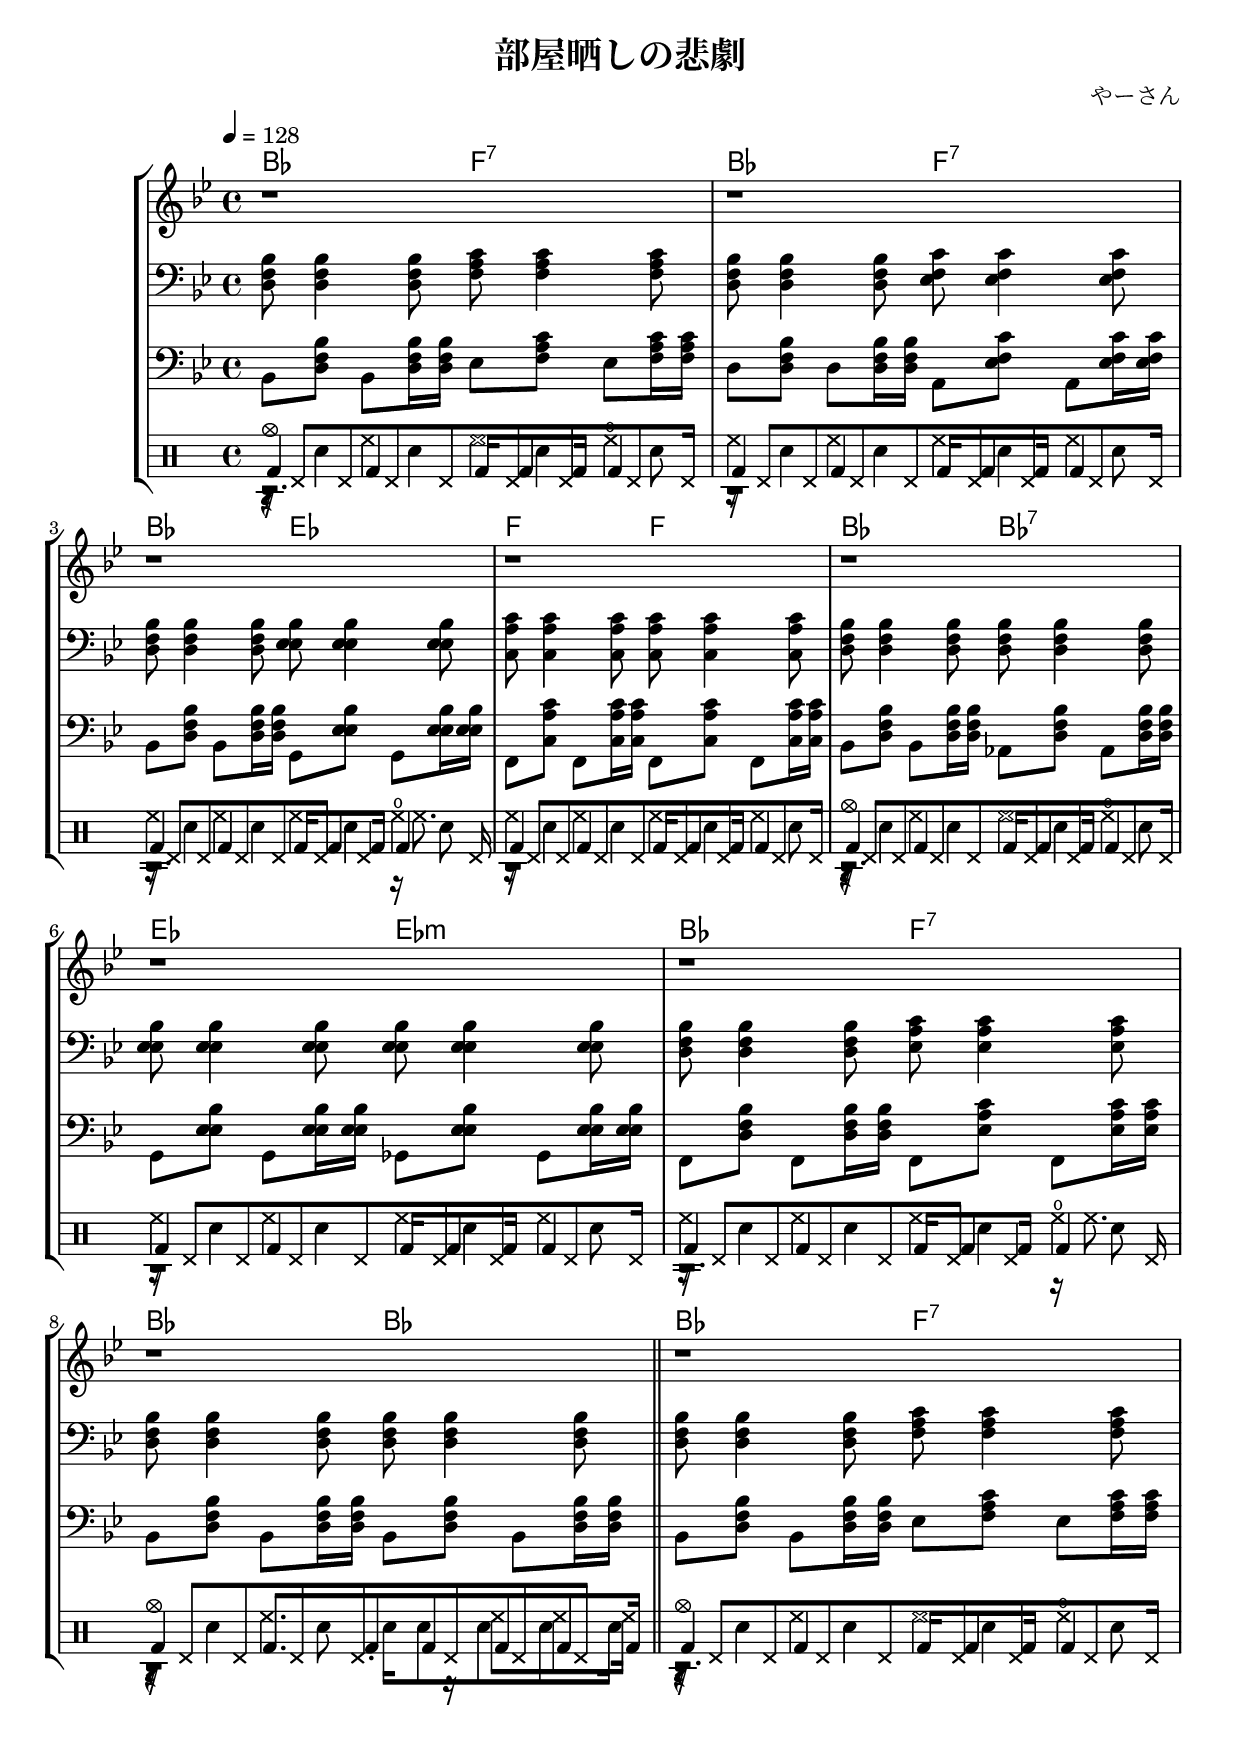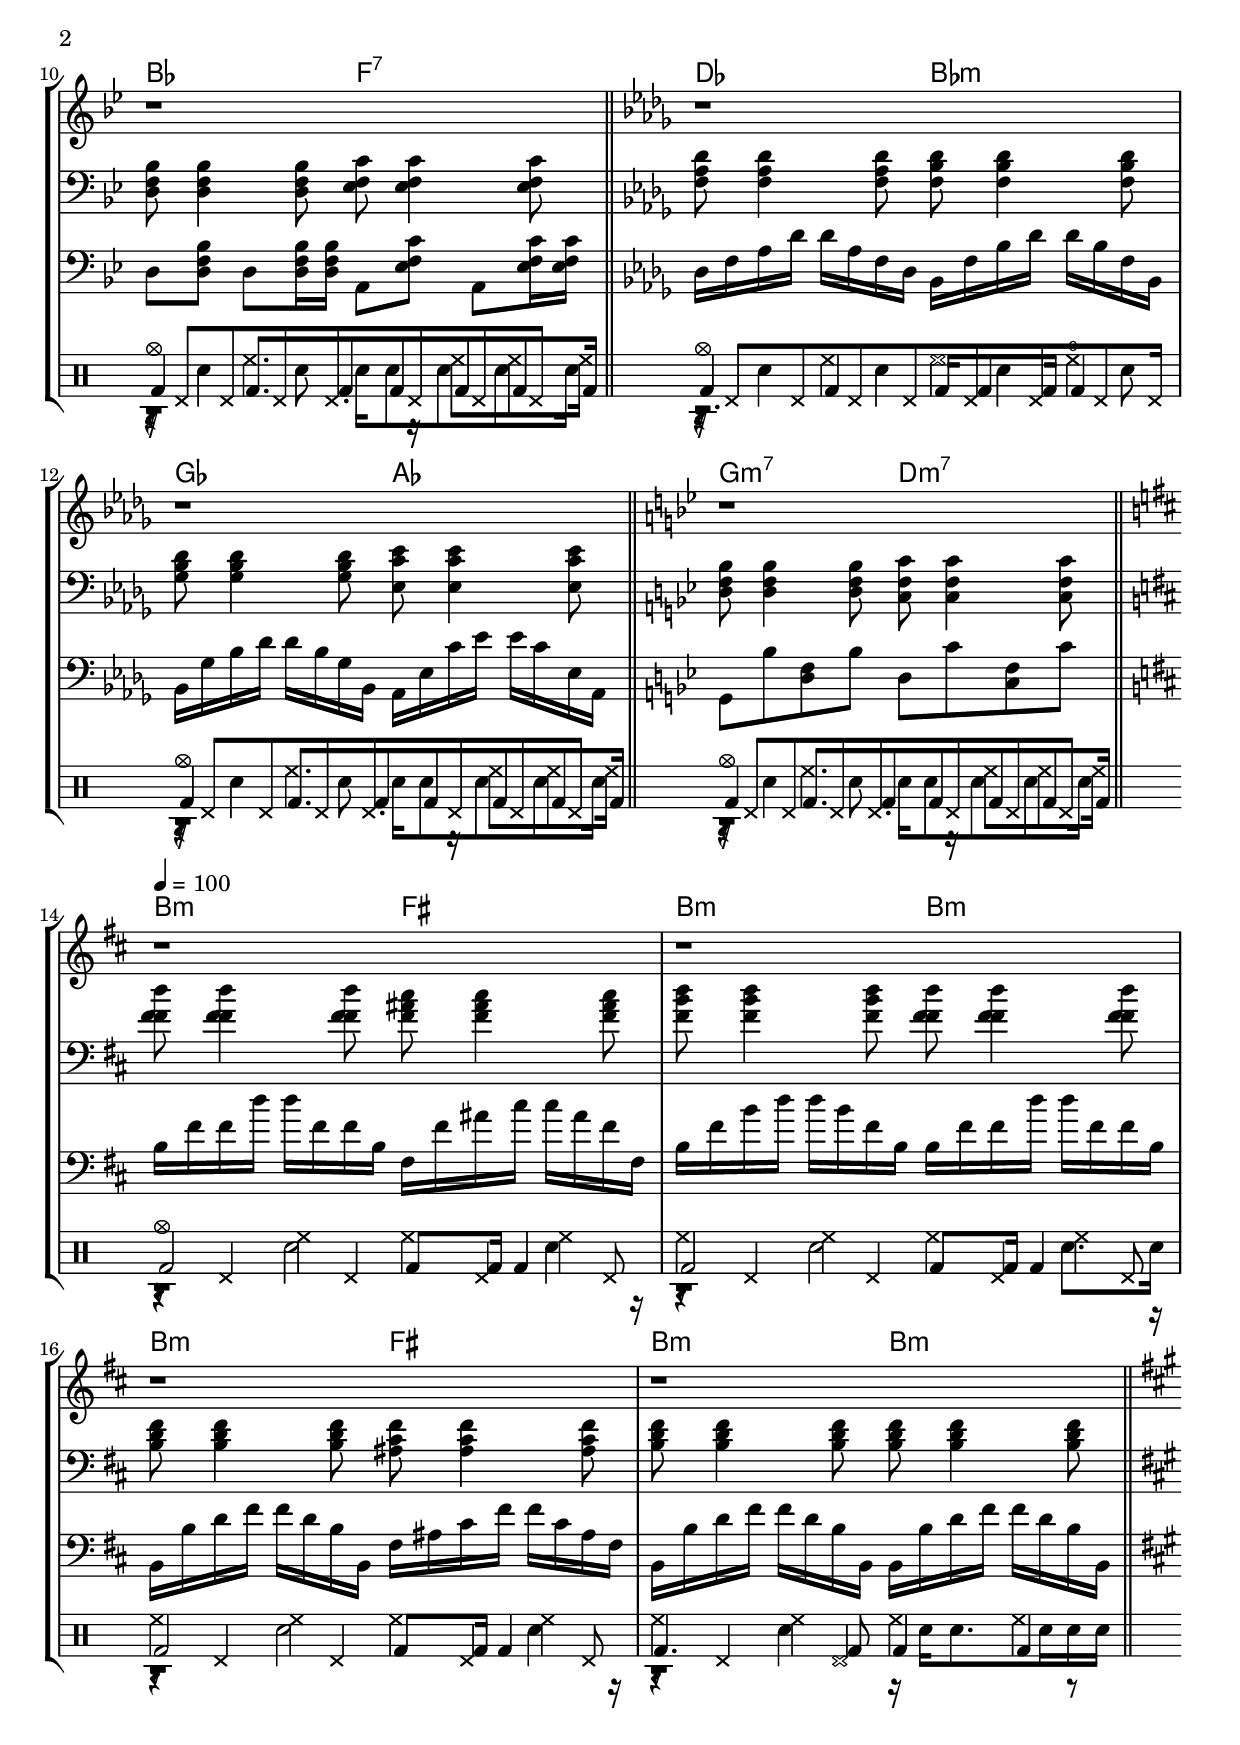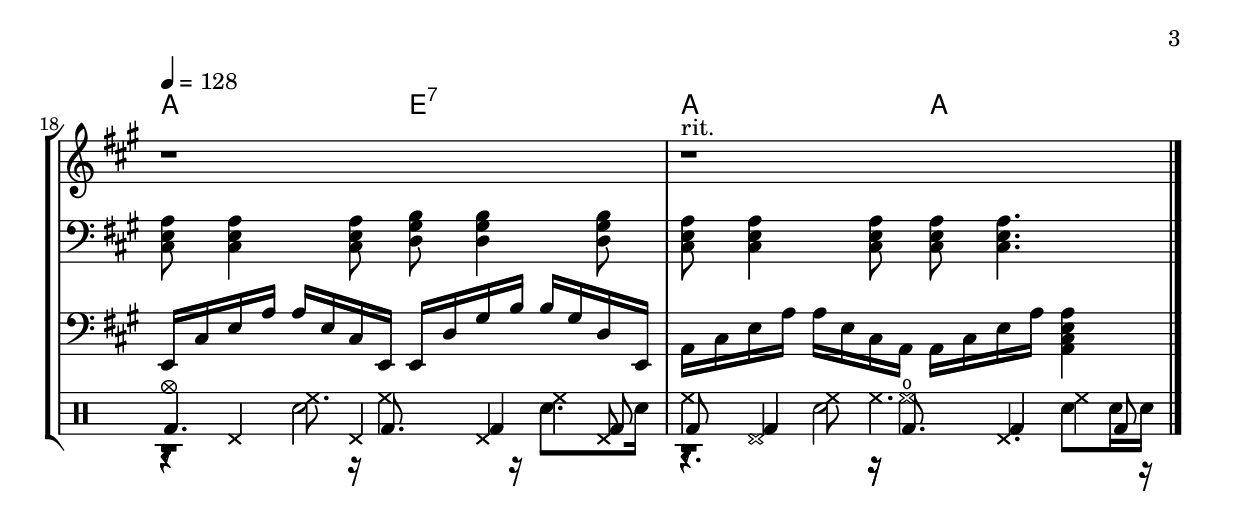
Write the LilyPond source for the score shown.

\version "2.12.1"

\header {
	title = \markup {部屋晒しの悲劇}
	composer = \markup \center-column {やーさん}
}

harmony = \chordmode {
	bes2 f:7 bes f:7 bes es f f bes bes:7 es es:m bes f:7 bes bes 

	bes f:7 bes f:7 

	des bes:m ges as 

	g:min7 d:min7 

	b:m fis b:m b:m b:m fis b:m b:m 

	a e:7 a a 
}

melody = {
	\key bes \major
	\tempo 4 = 128
	r1 | r1 | r1 | r1 | r1 | r1 | r1 | r1   
	r1 | r1   
	\key des \major
	r1 | r1   
	\key bes \major
	r1   
	\key d \major
	\tempo 4 = 100
	r1 | r1 | r1 | r1   
	\key a \major
	\tempo 4 = 128
	r1 | r1^"rit." \bar "|."
}

words = \lyricmode {
	
	
	
	
	
	
}

tempochange = {
	\tempo 4 = 128
	r1 | r1 | r1 | r1 | r1 | r1 | r1 | r1 \bar "||"
	\tempo 4 = 128
	r1 | r1 \bar "||"
	\tempo 4 = 128
	r1 | r1 \bar "||"
	\tempo 4 = 128
	r1 \bar "||"
	\tempo 4 = 100
	r1 | r1 | r1 | r1 \bar "||"
	\tempo 4 = 128
	r1 | \tempo 4 = 96 r2 \tempo 4 = 85 r2 \bar "|."
}

mainacc = {
	\clef bass
	\set Staff.midiInstrument = #"Electric Guitar (clean)"
	\key bes \major
	\tempo 4 = 128
	<d f bes>8 <d f bes>4 <d f bes>8
	<f a c'>8 <f a c'>4 <f a c'>8
	<d f bes>8 <d f bes>4 <d f bes>8
	<es f c'>8 <es f c'>4 <es f c'>8
	<d f bes>8 <d f bes>4 <d f bes>8
	<es es bes>8 <es es bes>4 <es es bes>8
	<c a c'>8 <c a c'>4 <c a c'>8
	<c a c'>8 <c a c'>4 <c a c'>8
	<d f bes>8 <d f bes>4 <d f bes>8
	<d f bes>8 <d f bes>4 <d f bes>8
	<es es bes>8 <es es bes>4 <es es bes>8
	<es es bes>8 <es es bes>4 <es es bes>8
	<d f bes>8 <d f bes>4 <d f bes>8
	<es a c'>8 <es a c'>4 <es a c'>8
	<d f bes>8 <d f bes>4 <d f bes>8
	<d f bes>8 <d f bes>4 <d f bes>8
	\bar "||"

	\set Staff.midiInstrument = #"Overdriven Guitar"
	<d f bes>8 <d f bes>4 <d f bes>8
	<f a c'>8 <f a c'>4 <f a c'>8
	<d f bes>8 <d f bes>4 <d f bes>8
	<es f c'>8 <es f c'>4 <es f c'>8
	\bar "||"

	\set Staff.midiInstrument = #"Electric Guitar (muted)"
	\key des \major
	<f as des'>8 <f as des'>4 <f as des'>8
	<f bes des'>8 <f bes des'>4 <f bes des'>8
	<ges bes des'>8 <ges bes des'>4 <ges bes des'>8
	<es c' es'>8 <es c' es'>4 <es c' es'>8
	\bar "||"

	\set Staff.midiInstrument = #"Overdriven Guitar"
	\key bes \major
	<d f bes>8 <d f bes>4 <d f bes>8
	<c f c'>8 <c f c'>4 <c f c'>8
	\bar "||"

	\set Staff.midiInstrument = #"Harmonica"
	\key d \major
	\tempo 4 = 100
	<fis' fis' d''>8 <fis' fis' d''>4 <fis' fis' d''>8
	<fis' ais' cis''>8 <fis' ais' cis''>4 <fis' ais' cis''>8
	<fis' b' d''>8 <fis' b' d''>4 <fis' b' d''>8
	<fis' fis' d''>8 <fis' fis' d''>4 <fis' fis' d''>8
	<b d' fis'>8 <b d' fis'>4 <b d' fis'>8
	<ais cis' fis'>8 <ais cis' fis'>4 <ais cis' fis'>8
	<b d' fis'>8 <b d' fis'>4 <b d' fis'>8
	<b d' fis'>8 <b d' fis'>4 <b d' fis'>8
	\bar "||"

	\set Staff.midiInstrument = #"Acoustic Guitar (nylon)"
	\key a \major
	\tempo 4 = 128
	<cis e a>8 <cis e a>4 <cis e a>8
	<d gis b>8 <d gis b>4 <d gis b>8
	<cis e a>8 <cis e a>4 <cis e a>8
	<cis e a>8 <cis e a>4.
	\bar "|."
}

subacc = {
	\clef bass
	\set Staff.midiInstrument = #"Slap Bass 1"
	\key bes \major
	\tempo 4 = 128
	bes,8 <d f bes> bes, <d f bes>16 <d f bes>
	es8 <f a c'> es <f a c'>16 <f a c'>
	d8 <d f bes> d <d f bes>16 <d f bes>
	a,8 <es f c'> a, <es f c'>16 <es f c'>
	bes,8 <d f bes> bes, <d f bes>16 <d f bes>
	g,8 <es es bes> g, <es es bes>16 <es es bes>
	f,8 <c a c'> f, <c a c'>16 <c a c'>
	f,8 <c a c'> f, <c a c'>16 <c a c'>
	bes,8 <d f bes> bes, <d f bes>16 <d f bes>
	as,8 <d f bes> as, <d f bes>16 <d f bes>
	g,8 <es es bes> g, <es es bes>16 <es es bes>
	ges,8 <es es bes> ges, <es es bes>16 <es es bes>
	f,8 <d f bes> f, <d f bes>16 <d f bes>
	f,8 <es a c'> f, <es a c'>16 <es a c'>
	bes,8 <d f bes> bes, <d f bes>16 <d f bes>
	bes,8 <d f bes> bes, <d f bes>16 <d f bes>
	\bar "||"

	\set Staff.midiInstrument = #"Slap Bass 1"
	bes,8 <d f bes> bes, <d f bes>16 <d f bes>
	es8 <f a c'> es <f a c'>16 <f a c'>
	d8 <d f bes> d <d f bes>16 <d f bes>
	a,8 <es f c'> a, <es f c'>16 <es f c'>
	\bar "||"

	\set Staff.midiInstrument = #"Electric Guitar (clean)"
	\key des \major
	des16 f as des' des' as f des
	bes,16 f bes des' des' bes f bes,
	bes,16 ges bes des' des' bes ges bes,
	as,16 es c' es' es' c' es as,
	\bar "||"

	\set Staff.midiInstrument = #"Slap Bass 1"
	\key bes \major
	g,8 bes <d f> bes
	d8 c' <c f> c'
	\bar "||"

	\set Staff.midiInstrument = #"Electric Guitar (muted)"
	\key d \major
	\tempo 4 = 100
	b16 fis' fis' d'' d'' fis' fis' b
	fis16 fis' ais' cis'' cis'' ais' fis' fis
	b16 fis' b' d'' d'' b' fis' b
	b16 fis' fis' d'' d'' fis' fis' b
	b,16 b d' fis' fis' d' b b,
	fis16 ais cis' fis' fis' cis' ais fis
	b,16 b d' fis' fis' d' b b,
	b,16 b d' fis' fis' d' b b,
	\bar "||"

	\set Staff.midiInstrument = #"Harmonica"
	\key a \major
	\tempo 4 = 128
	e,16 cis e a a e cis e,
	e,16 d gis b b gis d e,
	a,16 cis e a a e cis a,
	a,16 cis e a <a, cis e a>4
	\bar "|."
}

percA = {
	\drummode {
	r2. hho4  |r1  |r2. hho4  |r1  |r2. hho4  |r1  |r2. hho4  |r1  \bar "||"
	r2. hho4  |r1  \bar "||"
	r2. hho4  |r1  \bar "||"
	r1  \bar "||"
	r4 hh4 hh4 hh4  |hh4 hh4 hh4 hh4  |hh4 hh4 hh4 hh4  |hh4 hh4 hh4 hh4  \bar "||"
	r4 hh8. hh4 r16 hh4  |hh4 hh8 hh4. hh4  \bar "|."
	}
}

percB = {
	\drummode {
	r4 hh4 hh2  |hh4 hh4 hh4 hh4  |hh4 hh4 hh4 r16 hh8.  |hh4 hh4 hh4 hh4  |r4 hh4 hh2  |hh4 hh4 hh4 hh4  |hh4 hh4 hh4 r16 hh8.  |r4 hh4. r16 hh8 hh8 hh16  \bar "||"
	r4 hh4 hh2  |r4 hh4. r16 hh8 hh8 hh16  \bar "||"
	r4 hh4 hh2  |r4 hh4. r16 hh8 hh8 hh16  \bar "||"
	r4 hh4. r16 hh8 hh8 hh16  \bar "||"
	r8 hhp4 hhp4 hhp4 hhp8  |r8 hhp4 hhp4 hhp4 hhp8  |r8 hhp4 hhp4 hhp4 hhp8  |r8 hhp4 hhp2 r8  \bar "||"
	r8 hhp4 hhp4 hhp4 hhp8  |r8 hhp2 hhp4.  \bar "|."
	}
}

percC = {
	\drummode {
	r16 hhp8 hhp8 hhp8 hhp8 hhp8 hhp8 hhp8 hhp16  |r16 hhp8 hhp8 hhp8 hhp8 hhp8 hhp8 hhp8 hhp16  |r16 hhp8 hhp8 hhp8 hhp8 hhp8 hhp4 hhp16  |r16 hhp8 hhp8 hhp8 hhp8 hhp8 hhp8 hhp8 hhp16  |r16 hhp8 hhp8 hhp8 hhp8 hhp8 hhp8 hhp8 hhp16  |r16 hhp8 hhp8 hhp8 hhp8 hhp8 hhp8 hhp8 hhp16  |r16 hhp8 hhp8 hhp8 hhp8 hhp8 hhp4 hhp16  |r16 hhp8 hhp8 hhp8 hhp8. hhp8 hhp8 hhp8  \bar "||"
	r16 hhp8 hhp8 hhp8 hhp8 hhp8 hhp8 hhp8 hhp16  |r16 hhp8 hhp8 hhp8 hhp8. hhp8 hhp8 hhp8  \bar "||"
	r16 hhp8 hhp8 hhp8 hhp8 hhp8 hhp8 hhp8 hhp16  |r16 hhp8 hhp8 hhp8 hhp8. hhp8 hhp8 hhp8  \bar "||"
	r16 hhp8 hhp8 hhp8 hhp8. hhp8 hhp8 hhp8  \bar "||"
	r4 sn2 sn4  |r4 sn2 sn8. sn16  |r4 sn2 sn4  |r4 sn4 r16 sn16 sn8. sn16 sn16 sn16  \bar "||"
	r4 sn2 sn8. sn16  |r4 sn2 sn8 sn16 sn16  \bar "|."
	}
}

percD = {
	\drummode {
	r8 sn4 sn4 sn4 sn8  |r8 sn4 sn4 sn4 sn8  |r8 sn4 sn4 sn4 sn8  |r8 sn4 sn4 sn4 sn8  |r8 sn4 sn4 sn4 sn8  |r8 sn4 sn4 sn4 sn8  |r8 sn4 sn4 sn4 sn8  |r8 sn4 sn8 sn16 sn8 sn8 sn8 sn16  \bar "||"
	r8 sn4 sn4 sn4 sn8  |r8 sn4 sn8 sn16 sn8 sn8 sn8 sn16  \bar "||"
	r8 sn4 sn4 sn4 sn8  |r8 sn4 sn8 sn16 sn8 sn8 sn8 sn16  \bar "||"
	r8 sn4 sn8 sn16 sn8 sn8 sn8 sn16  \bar "||"
	bd2 bd8 bd16 bd4 r16  |bd2 bd8 bd16 bd4 r16  |bd2 bd8 bd16 bd4 r16  |bd4. bd8 bd4 bd4  \bar "||"
	bd4. r16 bd8. bd4 bd8  |bd8 bd4 r16 bd8. bd4 bd8  \bar "|."
	}
}

percE = {
	\drummode {
	bd4 bd4 bd16 bd8 bd16 bd4  |bd4 bd4 bd16 bd8 bd16 bd4  |bd4 bd4 bd16 bd8 bd16 bd4  |bd4 bd4 bd16 bd8 bd16 bd4  |bd4 bd4 bd16 bd8 bd16 bd4  |bd4 bd4 bd16 bd8 bd16 bd4  |bd4 bd4 bd16 bd8 bd16 bd4  |bd4 bd8. bd8 bd8 bd8 bd8 bd16  \bar "||"
	bd4 bd4 bd16 bd8 bd16 bd4  |bd4 bd8. bd8 bd8 bd8 bd8 bd16  \bar "||"
	bd4 bd4 bd16 bd8 bd16 bd4  |bd4 bd8. bd8 bd8 bd8 bd8 bd16  \bar "||"
	bd4 bd8. bd8 bd8 bd8 bd8 bd16  \bar "||"
	cymc1  |r1 |r1 |r1 \bar "||"
	r1  |r4. r16 hho2 r16  \bar "|."
	}
}

percF = {
	\drummode {
	cymc1  |r1 |r1 |r1 |cymc1  |r1 |r1 |cymc1  \bar "||"
	cymc1  |cymc1  \bar "||"
	cymc1  |cymc1  \bar "||"
	cymc1  \bar "||"
	r1 | r1 | r1 | r1 \bar "||"
	cymc1  |r1 \bar "|."
	}
}

\score {
	<<
		\new StaffGroup <<
			\new ChordNames {\harmony}
			\new Voice = "melody" {\melody}
			\new Lyrics \lyricsto "melody" \words
			\new Staff = "mainacc" {\mainacc}
			\new Staff = "subacc" {\subacc}
			\new DrumStaff <<
				\new DrumVoice {\percA}
				\new DrumVoice {\percB}
				\new DrumVoice {\percC}
				\new DrumVoice {\percD}
				\new DrumVoice {\percE}
				\new DrumVoice {\percF}
			>>
		>>
	>>
	\layout { }
}
